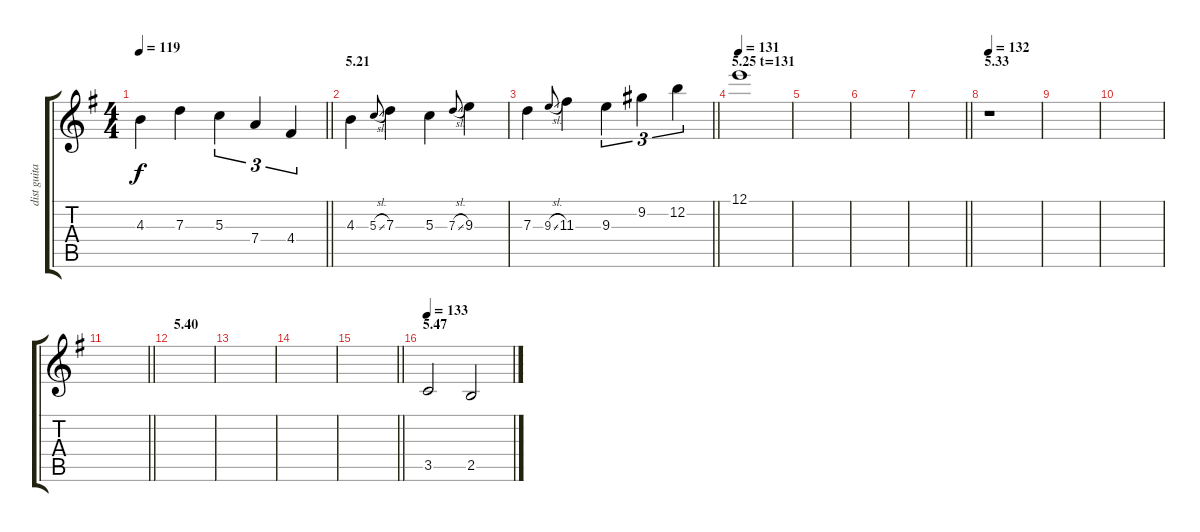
\track ("dist guitar" "dist guita") {instrument overdrivenguitar}
\staff {score tabs}
\tuning (E4 B3 G3 D3 A2 E2) {hide}
\ts (4 4)
\tempo 119
\clef g2
\barLineRight lightlight
\ks g
4.3.4{dy f} 7.3.4 5.3.4{tu (3 2)} 7.4.4{tu (3 2)} 4.4.4{tu (3 2)} |
\section ("" "5.21")
4.3.4 5.3{sl}.8{gr onbeat} 7.3.4 5.3.4 7.3{sl}.8{gr onbeat} 9.3.4 |
\barLineRight lightlight
7.3.4 9.3{sl}.8{gr onbeat} 11.3.4 9.3.4{tu (3 2)} 9.2.4{tu (3 2)} 12.2.4{tu (3 2)} |
\section ("" "5.25 t=131")
\tempo 131
12.1.1 |
|
|
\barLineRight lightlight
|
\section ("" "5.33")
\tempo 132
r.1 |
|
|
\barLineRight lightlight
|
\section ("" "5.40")
|
|
|
\barLineRight lightlight
|
\section ("" "5.47")
\tempo 133
3.5.2 2.5.2
